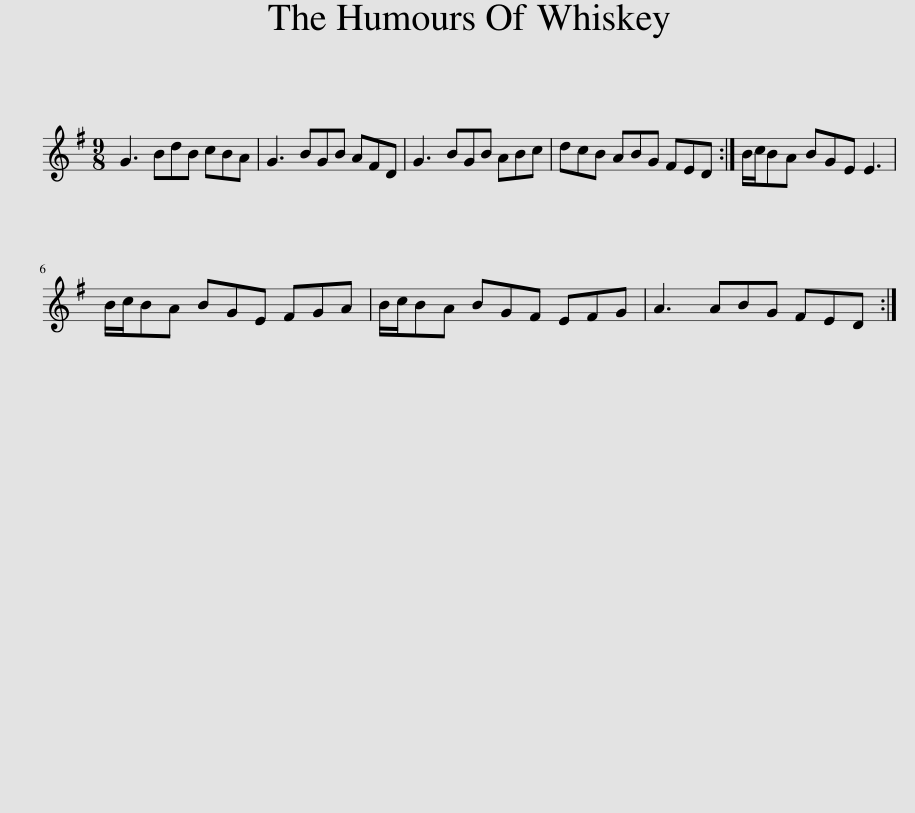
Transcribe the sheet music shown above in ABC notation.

X:1
L:1/8
M:9/8
I:linebreak $
K:G
V:1 treble
V:1
 G3 BdB cBA | G3 BGB AFD | G3 BGB ABc | dcB ABG FED :| B/c/BA BGE E3 |$ %5
 B/c/BA BGE FGA | B/c/BA BGF EFG | A3 ABG FED :| %8
